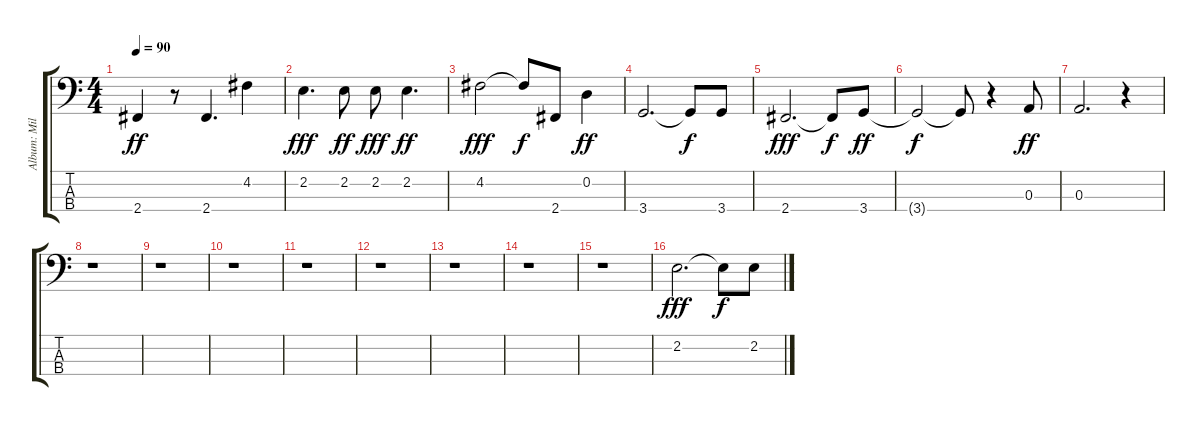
\track ("Album: Millenium" "Album: Mil") {instrument electricbassfinger}
\staff {score tabs}
\tuning (G2 D2 A1 E1) {hide}
\ts (4 4)
\tempo 90
\clef f4
\ks c
2.4.4{dy ff} r.8 2.4.4{d} 4.2.4 |
2.2.4{d dy fff} 2.2.8{dy ff} 2.2.8{dy fff} 2.2.4{d dy ff} |
4.2.2{dy fff} 4.2{t}.8{dy f} 2.4.8 0.2.4{dy ff} |
3.4.2{d} 3.4{t}.8{dy f} 3.4.8 |
2.4.2{d dy fff} 2.4{t}.8{dy f} 3.4.8{dy ff} |
3.4{t}.2{dy f} 3.4{t}.8 r.4 0.3.8{dy ff} |
0.3.2{d} r.4 |
r.1 |
r.1 |
r.1 |
r.1 |
r.1 |
r.1 |
r.1 |
r.1 |
2.2.2{d dy fff} 2.2{t}.8{dy f} 2.2.8
